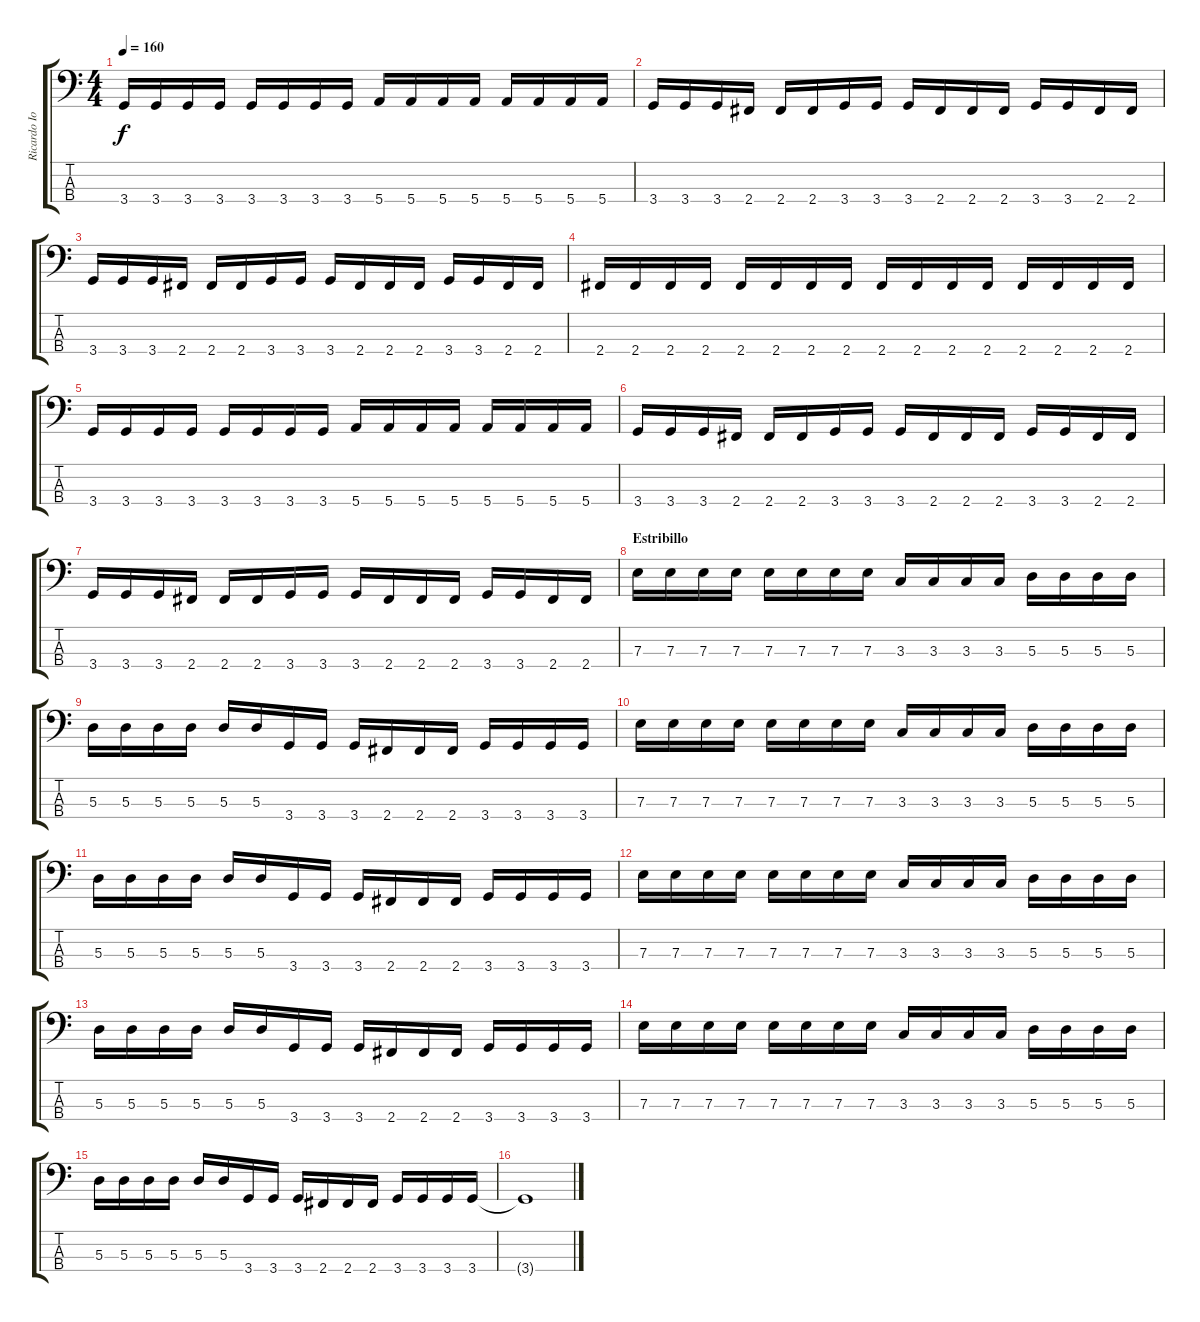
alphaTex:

\track ("Ricardo Iorio (bajo)" "Ricardo Io") {instrument acousticguitarnylon}
\staff {score tabs}
\tuning (G2 D2 A1 E1) {hide}
\ts (4 4)
\tempo 160
\clef f4
\ks c
3.4.16{dy f} 3.4.16 3.4.16 3.4.16 3.4.16 3.4.16 3.4.16 3.4.16 5.4.16 5.4.16 5.4.16 5.4.16 5.4.16 5.4.16 5.4.16 5.4.16 |
3.4.16 3.4.16 3.4.16 2.4.16 2.4.16 2.4.16 3.4.16 3.4.16 3.4.16 2.4.16 2.4.16 2.4.16 3.4.16 3.4.16 2.4.16 2.4.16 |
3.4.16 3.4.16 3.4.16 2.4.16 2.4.16 2.4.16 3.4.16 3.4.16 3.4.16 2.4.16 2.4.16 2.4.16 3.4.16 3.4.16 2.4.16 2.4.16 |
2.4.16 2.4.16 2.4.16 2.4.16 2.4.16 2.4.16 2.4.16 2.4.16 2.4.16 2.4.16 2.4.16 2.4.16 2.4.16 2.4.16 2.4.16 2.4.16 |
3.4.16 3.4.16 3.4.16 3.4.16 3.4.16 3.4.16 3.4.16 3.4.16 5.4.16 5.4.16 5.4.16 5.4.16 5.4.16 5.4.16 5.4.16 5.4.16 |
3.4.16 3.4.16 3.4.16 2.4.16 2.4.16 2.4.16 3.4.16 3.4.16 3.4.16 2.4.16 2.4.16 2.4.16 3.4.16 3.4.16 2.4.16 2.4.16 |
3.4.16 3.4.16 3.4.16 2.4.16 2.4.16 2.4.16 3.4.16 3.4.16 3.4.16 2.4.16 2.4.16 2.4.16 3.4.16 3.4.16 2.4.16 2.4.16 |
\section ("" "Estribillo")
7.3.16 7.3.16 7.3.16 7.3.16 7.3.16 7.3.16 7.3.16 7.3.16 3.3.16 3.3.16 3.3.16 3.3.16 5.3.16 5.3.16 5.3.16 5.3.16 |
5.3.16 5.3.16 5.3.16 5.3.16 5.3.16 5.3.16 3.4.16 3.4.16 3.4.16 2.4.16 2.4.16 2.4.16 3.4.16 3.4.16 3.4.16 3.4.16 |
7.3.16 7.3.16 7.3.16 7.3.16 7.3.16 7.3.16 7.3.16 7.3.16 3.3.16 3.3.16 3.3.16 3.3.16 5.3.16 5.3.16 5.3.16 5.3.16 |
5.3.16 5.3.16 5.3.16 5.3.16 5.3.16 5.3.16 3.4.16 3.4.16 3.4.16 2.4.16 2.4.16 2.4.16 3.4.16 3.4.16 3.4.16 3.4.16 |
7.3.16 7.3.16 7.3.16 7.3.16 7.3.16 7.3.16 7.3.16 7.3.16 3.3.16 3.3.16 3.3.16 3.3.16 5.3.16 5.3.16 5.3.16 5.3.16 |
5.3.16 5.3.16 5.3.16 5.3.16 5.3.16 5.3.16 3.4.16 3.4.16 3.4.16 2.4.16 2.4.16 2.4.16 3.4.16 3.4.16 3.4.16 3.4.16 |
7.3.16 7.3.16 7.3.16 7.3.16 7.3.16 7.3.16 7.3.16 7.3.16 3.3.16 3.3.16 3.3.16 3.3.16 5.3.16 5.3.16 5.3.16 5.3.16 |
5.3.16 5.3.16 5.3.16 5.3.16 5.3.16 5.3.16 3.4.16 3.4.16 3.4.16 2.4.16 2.4.16 2.4.16 3.4.16 3.4.16 3.4.16 3.4.16 |
3.4{t}.1
